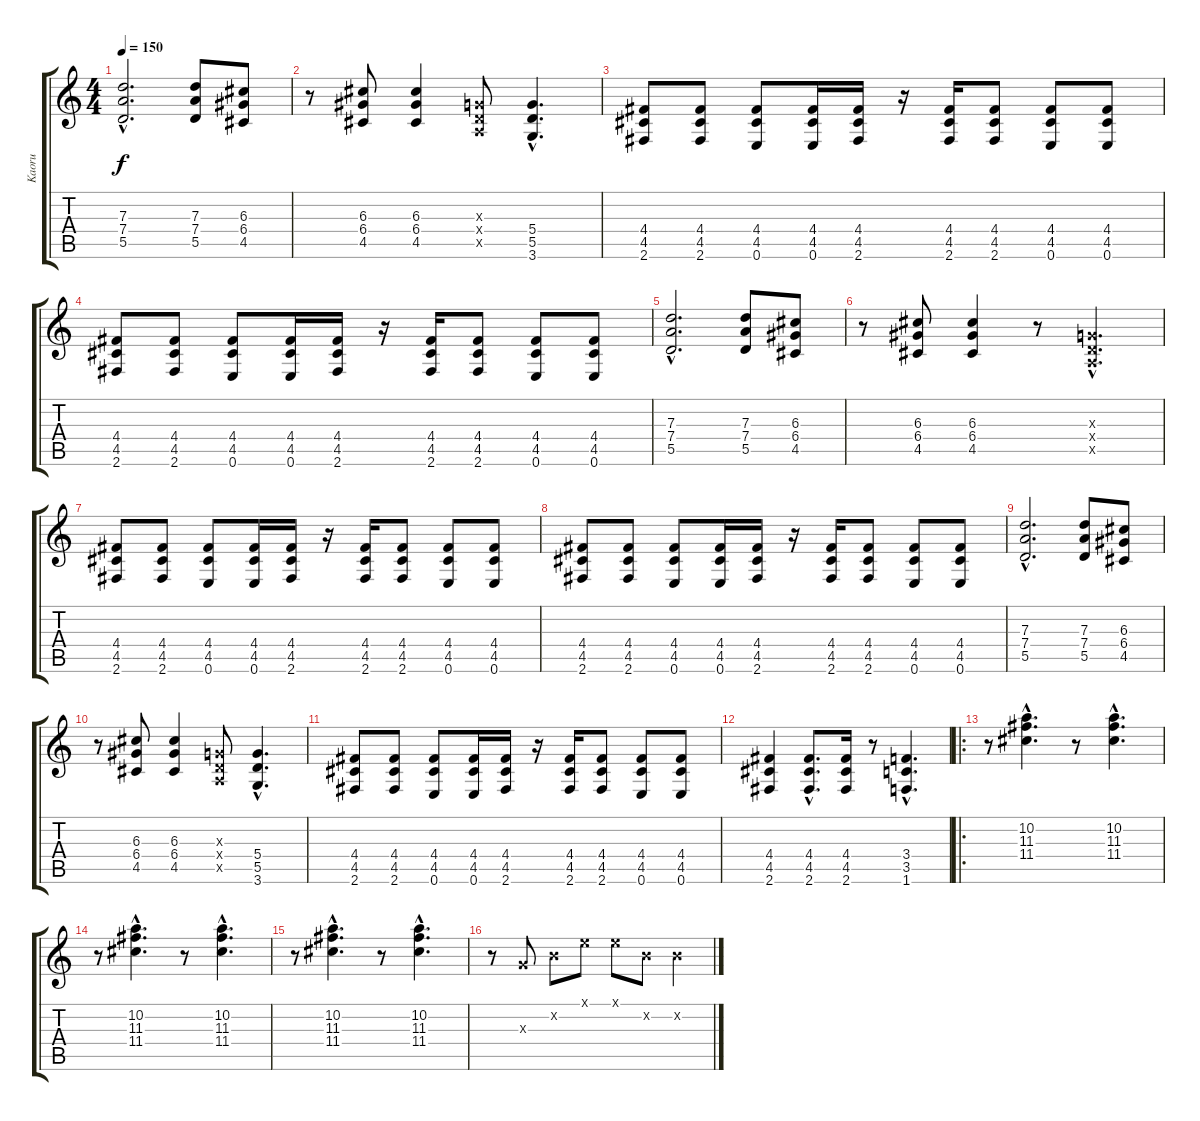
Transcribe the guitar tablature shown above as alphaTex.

\track ("Kaoru" "Kaoru") {instrument distortionguitar}
\staff {score tabs}
\tuning (E4 B3 G3 D3 A2 E2) {hide}
\ts (4 4)
\tempo 150
\clef g2
\ks c
(7.3{hac} 7.4{hac} 5.5{hac}).2{d dy f} (7.3 7.4 5.5).8 (6.3 6.4 4.5).8 |
r.8 (6.3 6.4 4.5).8 (6.3 6.4 4.5).4 (0.3{x} 0.4{x} 0.5{x}).8 (5.4{hac} 5.5{hac} 3.6{hac}).4{d} |
(4.4 4.5 2.6).8 (4.4 4.5 2.6).8 (4.4 4.5 0.6).8 (4.4 4.5 0.6).16 (4.4 4.5 2.6).16 r.16 (4.4 4.5 2.6).16 (4.4 4.5 2.6).8 (4.4 4.5 0.6).8 (4.4 4.5 0.6).8 |
(4.4 4.5 2.6).8 (4.4 4.5 2.6).8 (4.4 4.5 0.6).8 (4.4 4.5 0.6).16 (4.4 4.5 2.6).16 r.16 (4.4 4.5 2.6).16 (4.4 4.5 2.6).8 (4.4 4.5 0.6).8 (4.4 4.5 0.6).8 |
(7.3{hac} 7.4{hac} 5.5{hac}).2{d} (7.3 7.4 5.5).8 (6.3 6.4 4.5).8 |
r.8 (6.3 6.4 4.5).8 (6.3 6.4 4.5).4 r.8 (0.3{hac x} 0.4{hac x} 0.5{hac x}).4{d} |
(4.4 4.5 2.6).8 (4.4 4.5 2.6).8 (4.4 4.5 0.6).8 (4.4 4.5 0.6).16 (4.4 4.5 2.6).16 r.16 (4.4 4.5 2.6).16 (4.4 4.5 2.6).8 (4.4 4.5 0.6).8 (4.4 4.5 0.6).8 |
(4.4 4.5 2.6).8 (4.4 4.5 2.6).8 (4.4 4.5 0.6).8 (4.4 4.5 0.6).16 (4.4 4.5 2.6).16 r.16 (4.4 4.5 2.6).16 (4.4 4.5 2.6).8 (4.4 4.5 0.6).8 (4.4 4.5 0.6).8 |
(7.3{hac} 7.4{hac} 5.5{hac}).2{d} (7.3 7.4 5.5).8 (6.3 6.4 4.5).8 |
r.8 (6.3 6.4 4.5).8 (6.3 6.4 4.5).4 (0.3{x} 0.4{x} 0.5{x}).8 (5.4{hac} 5.5{hac} 3.6{hac}).4{d} |
(4.4 4.5 2.6).8 (4.4 4.5 2.6).8 (4.4 4.5 0.6).8 (4.4 4.5 0.6).16 (4.4 4.5 2.6).16 r.16 (4.4 4.5 2.6).16 (4.4 4.5 2.6).8 (4.4 4.5 0.6).8 (4.4 4.5 0.6).8 |
(4.4 4.5 2.6).4 (4.4{hac} 4.5{hac} 2.6{hac}).8{d} (4.4 4.5 2.6).16 r.8 (3.4{hac} 3.5{hac} 1.6{hac}).4{d} |
\ro
r.8 (10.2{hac} 11.3{hac} 11.4{hac}).4{d} r.8 (10.2{hac} 11.3{hac} 11.4{hac}).4{d} |
r.8 (10.2{hac} 11.3{hac} 11.4{hac}).4{d} r.8 (10.2{hac} 11.3{hac} 11.4{hac}).4{d} |
r.8 (10.2{hac} 11.3{hac} 11.4{hac}).4{d} r.8 (10.2{hac} 11.3{hac} 11.4{hac}).4{d} |
r.8 0.3{x}.8 0.2{x}.8 0.1{x}.8 0.1{x}.8 0.2{x}.8 0.2{x}.4
